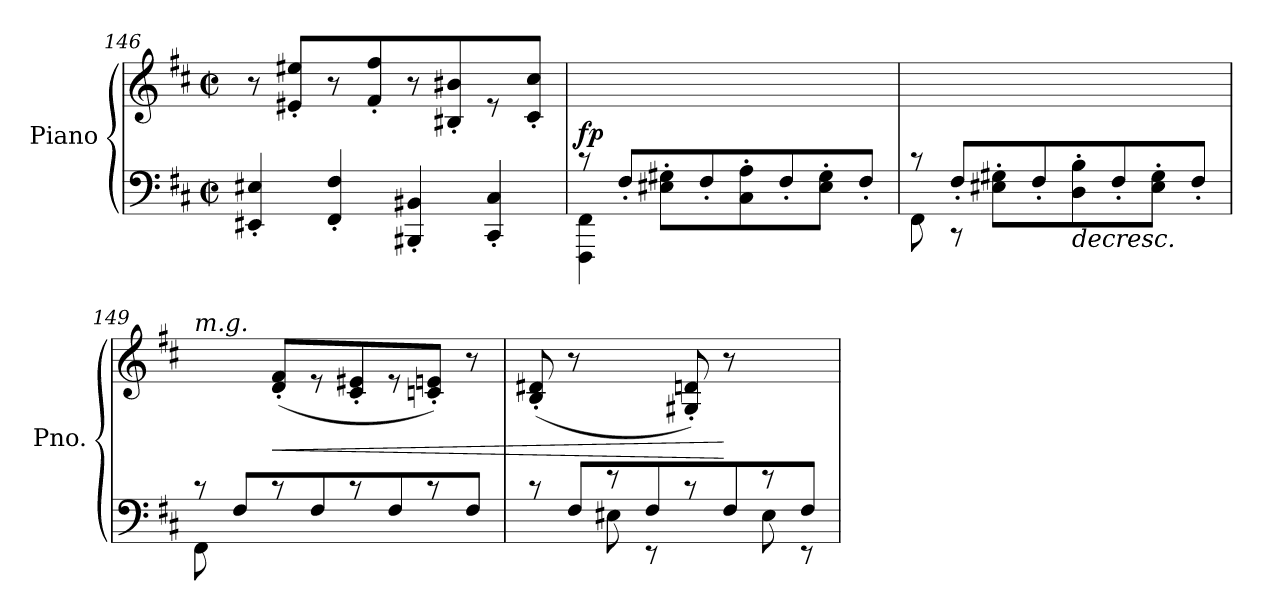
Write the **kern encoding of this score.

**kern	**kern	**dynam
*part1	*part1	*part1
*staff2	*staff1	*staff1/2
*I"Piano	*	*
*I'Pno.	*	*
*clefF4	*clefG2	*
*k[f#c#]	*k[f#c#]	*
*M2/2	*M2/2	*
*met(c|)	*met(c|)	*
=146	=146	=146
4EE#X/' 4E#X/'	8r	.
.	8e#X/' 8ee#X/'L	.
4FF#/' 4F#/'	8r	.
.	8f#/' 8ff#/'	.
4BBB#X/' 4BB#X/'	8r	.
.	8B#X/' 8b#X/'	.
4CC#/' 4C#/'	8r	.
.	8c#/' 8cc#/'J	.
=147	=147	=147
*^	*	*
!	!	!	!LO:DY:a=2
4FFF#\ 4FF#\	8rc	1ryy	fp
.	8F#'/L	.	.
8E#X\' 8G#X\'L	8ryy	.	.
8ryy	8F#'/	.	.
8C#\' 8A\'	8ryy	.	.
8ryy	8F#'/	.	.
8E#\' 8G#\'J	8ryy	.	.
8ryy	8F#'/J	.	.
=148	=148	=148	=148
8FF#\	8rc	1ryy	.
8rCC	8F#'/L	.	.
8E#X\' 8G#X\'L	8ryy	.	.
8ryy	8F#'/	.	.
!	!	!	!LO:HP:b=2
8D\' 8B\'	8ryy	.	>
8ryy	8F#'/	.	.
8E#\' 8G#\'J	8ryy	.	.
8ryy	8F#'/J	.	.
!!LO:LB:g=z
=149	=149	=149	=149
!	!	!LO:TX:i:t=m.g.	!
8FF#\	8rc	4ryy	.
8ryy	8F#/L	.	.
!	!	!	!LO:HP:b
4ryy	8rc	(<8d/' 8f#/'L	<
.	8F#/	8r	.
2ryy	8rc	8c#/' 8e#X/'	.
.	8F#/	8r	.
.	8rc	8cn/' 8en/'J)	.
.	8F#/J	8r	.
*v	*v	*	*
.	.	]
=150	=150	=150
*^	*	*
8ryy	8rc	(<8B/' 8d#X/'	.
8ryy	8F#/L	8r	.
8E#X\	8re	4ryy	.
8rEE	8F#/	.	.
8ryy	8rc	8G#X/' 8dn/')	.
8ryy	8F#/	8r	[
8E#\	8re	4ryy	.
8rEE	8F#/J	.	.
*v	*v	*	*
=	=	=
*-	*-	*-
